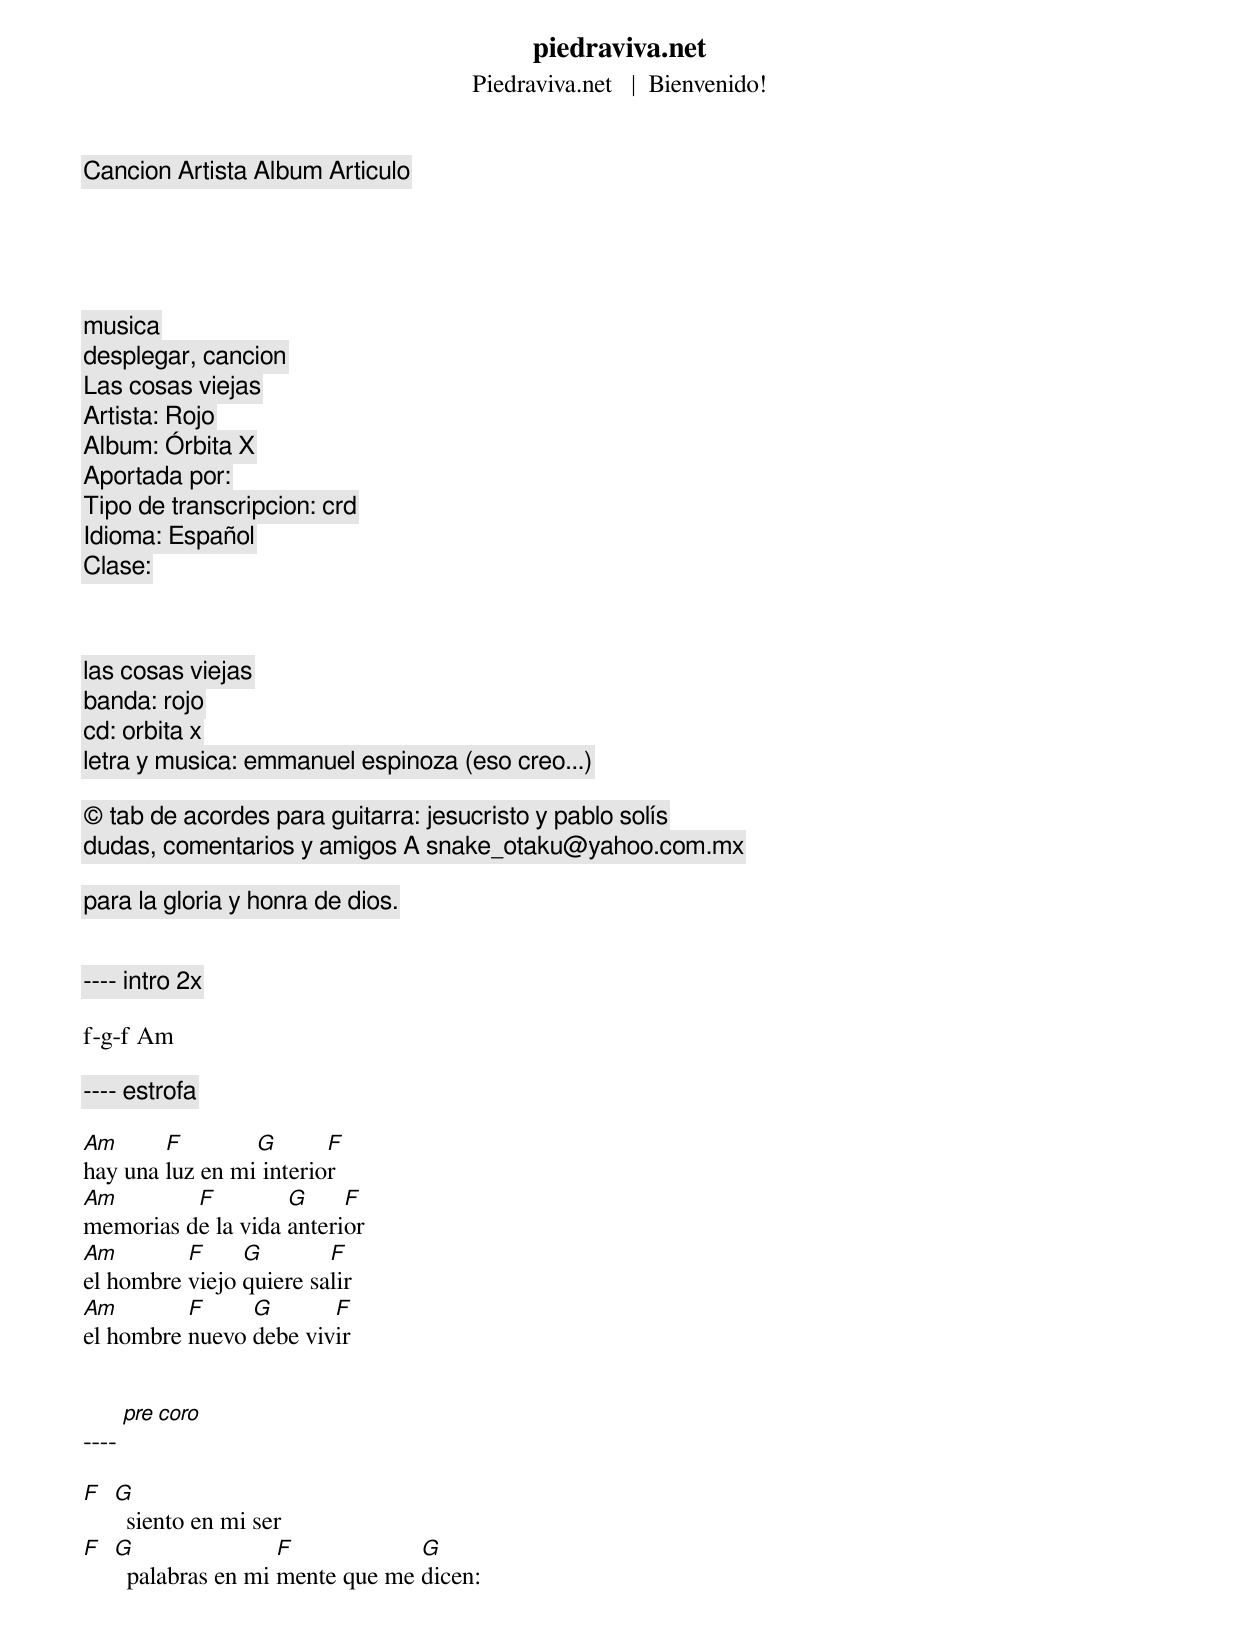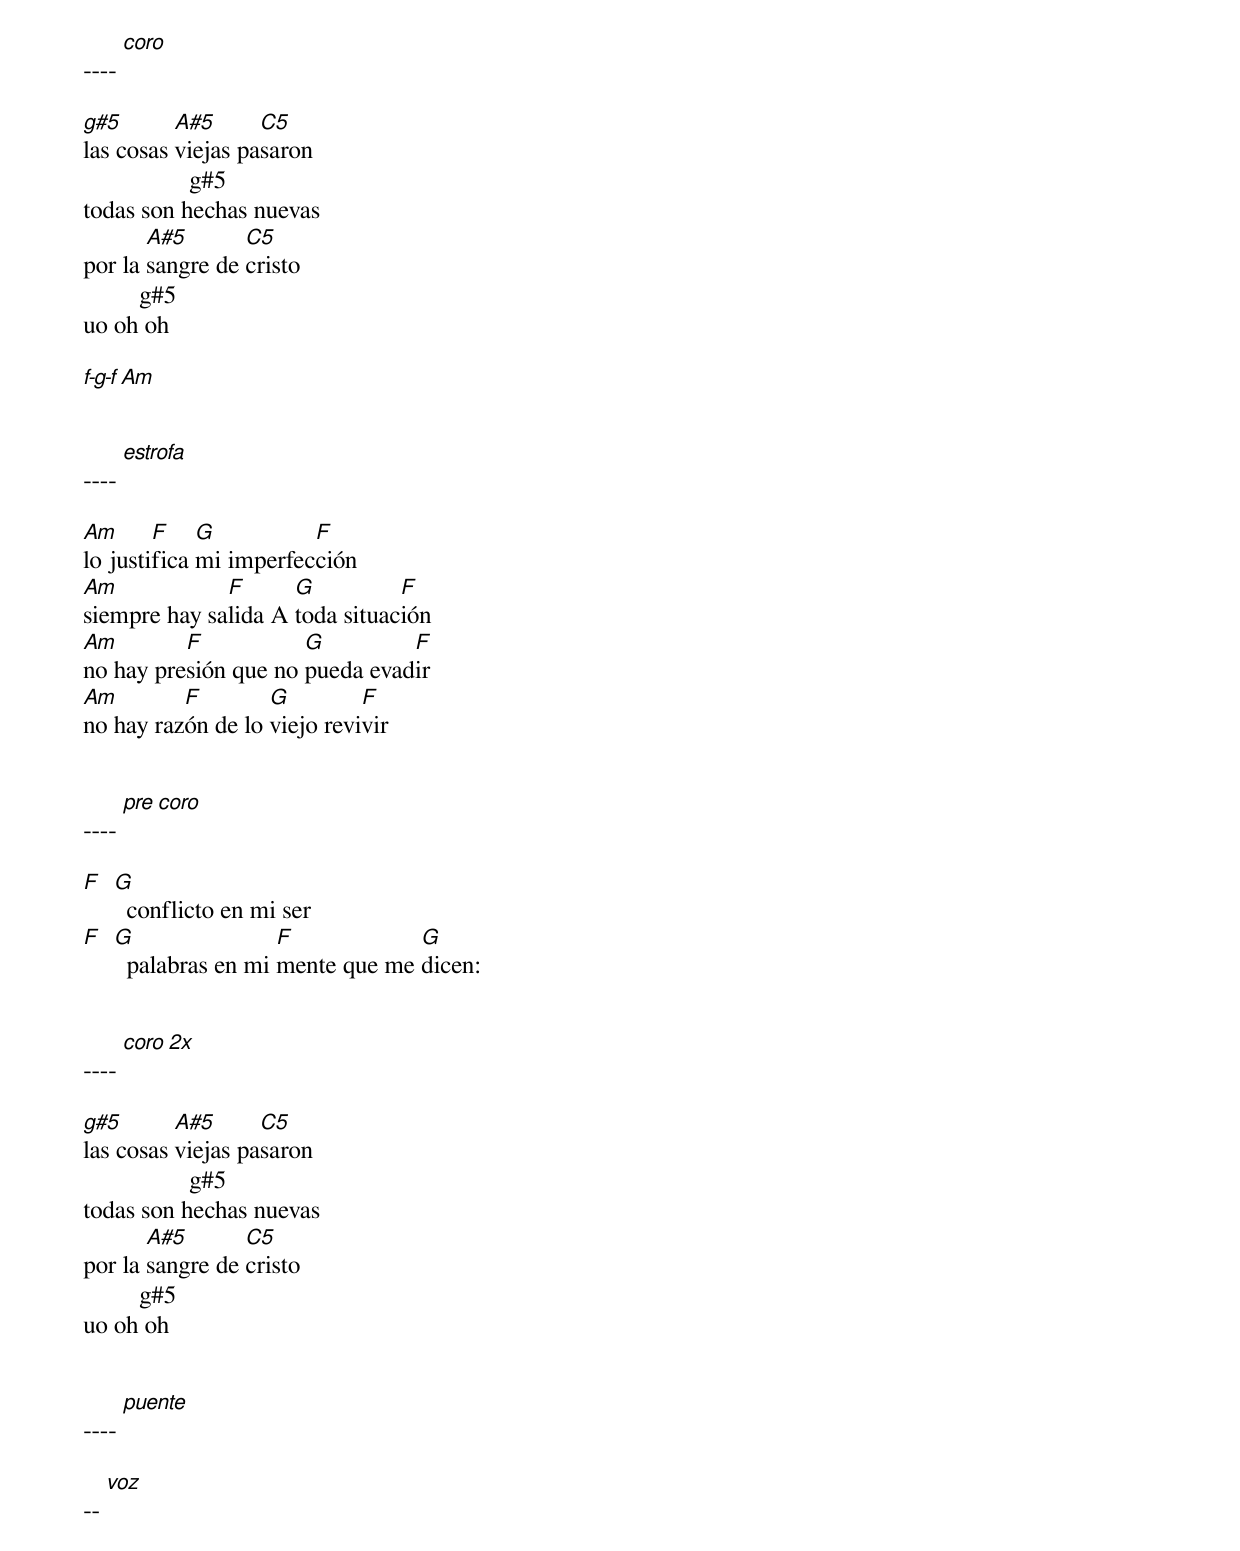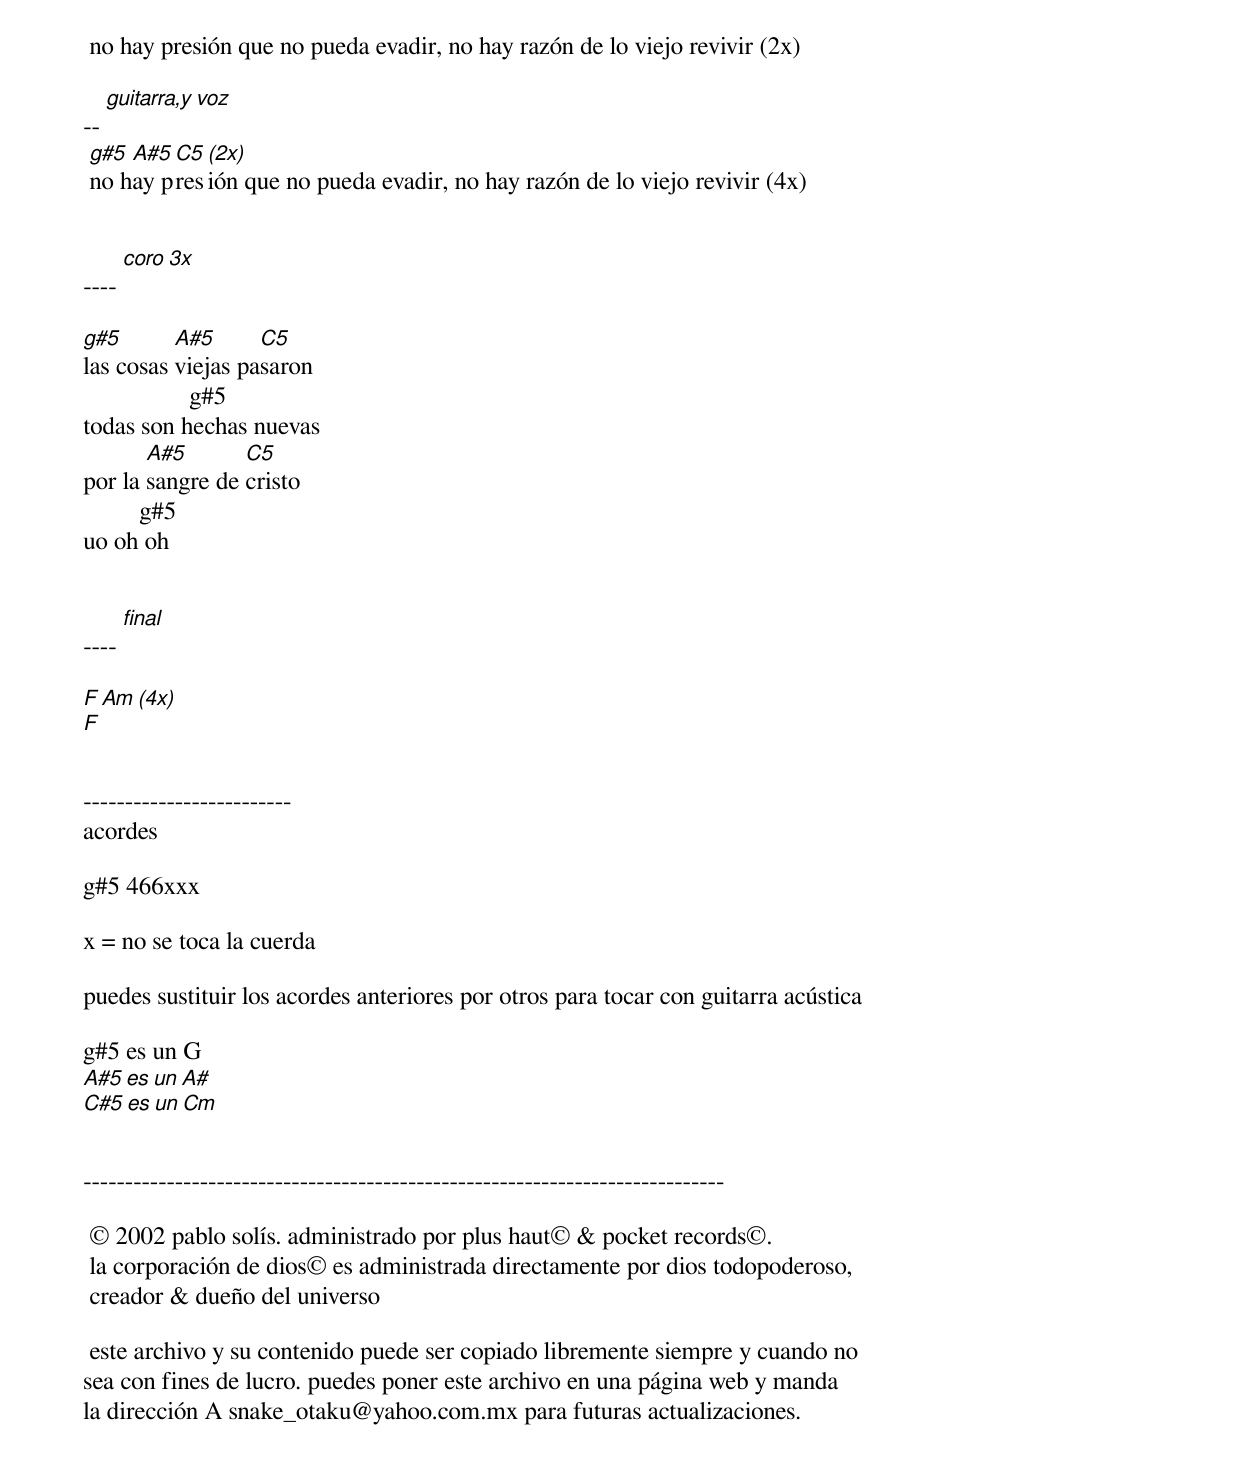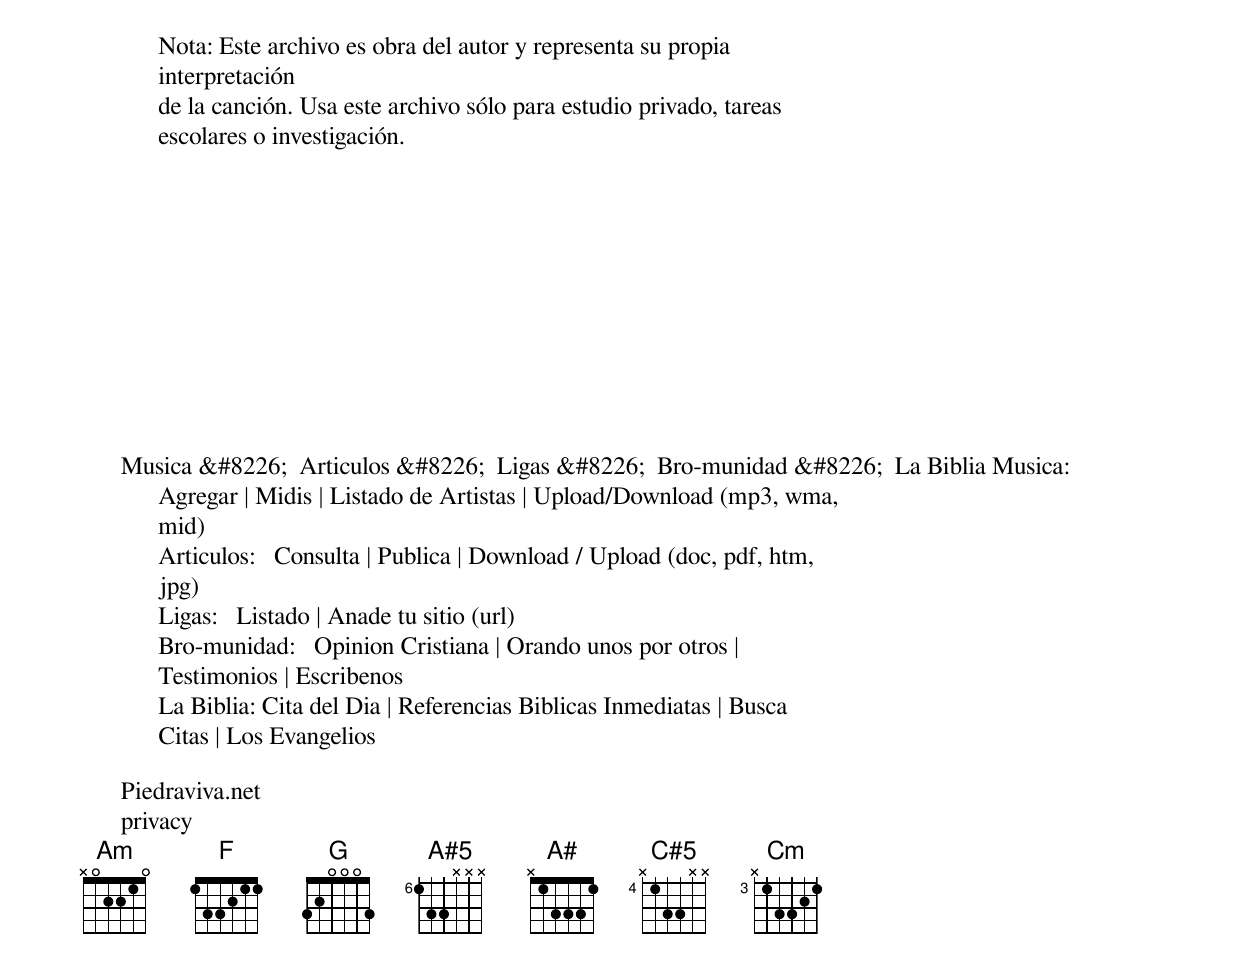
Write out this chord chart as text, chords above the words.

piedraviva.net
               Piedraviva.net   |  Bienvenido!
                     Cancion Artista Album Articulo





       musica
      desplegar, cancion
            Las cosas viejas
            Artista: Rojo
            Album: Órbita X
            Aportada por:
            Tipo de transcripcion: crd
            Idioma: Español
            Clase:



las cosas viejas
banda: rojo
cd: orbita x
letra y musica: emmanuel espinoza (eso creo...)

© tab de acordes para guitarra: jesucristo y pablo solís
dudas, comentarios y amigos A snake_otaku@yahoo.com.mx

para la gloria y honra de dios.


---- [intro 2x]

f-g-f Am

---- [estrofa]

Am      F        G       F
hay una luz en mi interior
Am        F         G     F
memorias de la vida anterior
Am        F     G        F
el hombre viejo quiere salir
Am        F     G       F
el hombre nuevo debe vivir


---- [pre coro]

F G
    siento en mi ser
F G                F            G
    palabras en mi mente que me dicen:


---- [coro]

g#5       A#5      C5
las cosas viejas pasaron
                 g#5
todas son hechas nuevas
       A#5       C5
por la sangre de cristo
         g#5
uo oh oh

f-g-f Am


---- [estrofa]

Am      F    G          F
lo justifica mi imperfección
Am            F      G          F
siempre hay salida A toda situación
Am        F           G         F
no hay presión que no pueda evadir
Am        F        G         F
no hay razón de lo viejo revivir


---- [pre coro]

F G
    conflicto en mi ser
F G                F            G
    palabras en mi mente que me dicen:


---- [coro 2x]

g#5       A#5      C5
las cosas viejas pasaron
                 g#5
todas son hechas nuevas
       A#5       C5
por la sangre de cristo
         g#5
uo oh oh


---- [puente]

-- [voz]
 no hay presión que no pueda evadir, no hay razón de lo viejo revivir (2x)

-- [guitarra,y voz]
 g#5 A#5 C5 (2x)
 no hay presión que no pueda evadir, no hay razón de lo viejo revivir (4x)


---- [coro 3x]

g#5       A#5      C5
las cosas viejas pasaron
                 g#5
todas son hechas nuevas
       A#5       C5
por la sangre de cristo
         g#5
uo oh oh


---- [final]

F Am (4x)
F


-------------------------
acordes

g#5 466xxx
A#5 688xxx o x133xx
C#5 x466xx

x = no se toca la cuerda

puedes sustituir los acordes anteriores por otros para tocar con guitarra acústica

g#5 es un G
A#5 es un A#
C#5 es un Cm


-----------------------------------------------------------------------------

 © 2002 pablo solís. administrado por plus haut© & pocket records©.
 la corporación de dios© es administrada directamente por dios todopoderoso,
 creador & dueño del universo

 este archivo y su contenido puede ser copiado libremente siempre y cuando no
sea con fines de lucro. puedes poner este archivo en una página web y manda
la dirección A snake_otaku@yahoo.com.mx para futuras actualizaciones.





            Nota: Este archivo es obra del autor y representa su propia
            interpretación
            de la canción. Usa este archivo sólo para estudio privado, tareas
            escolares o investigación.












      Musica &#8226;  Articulos &#8226;  Ligas &#8226;  Bro-munidad &#8226;  La Biblia Musica:
            Agregar | Midis | Listado de Artistas | Upload/Download (mp3, wma,
            mid)
            Articulos:   Consulta | Publica | Download / Upload (doc, pdf, htm,
            jpg)
            Ligas:   Listado | Anade tu sitio (url)
            Bro-munidad:   Opinion Cristiana | Orando unos por otros |
            Testimonios | Escribenos
            La Biblia: Cita del Dia | Referencias Biblicas Inmediatas | Busca
            Citas | Los Evangelios

      Piedraviva.net
      privacy
